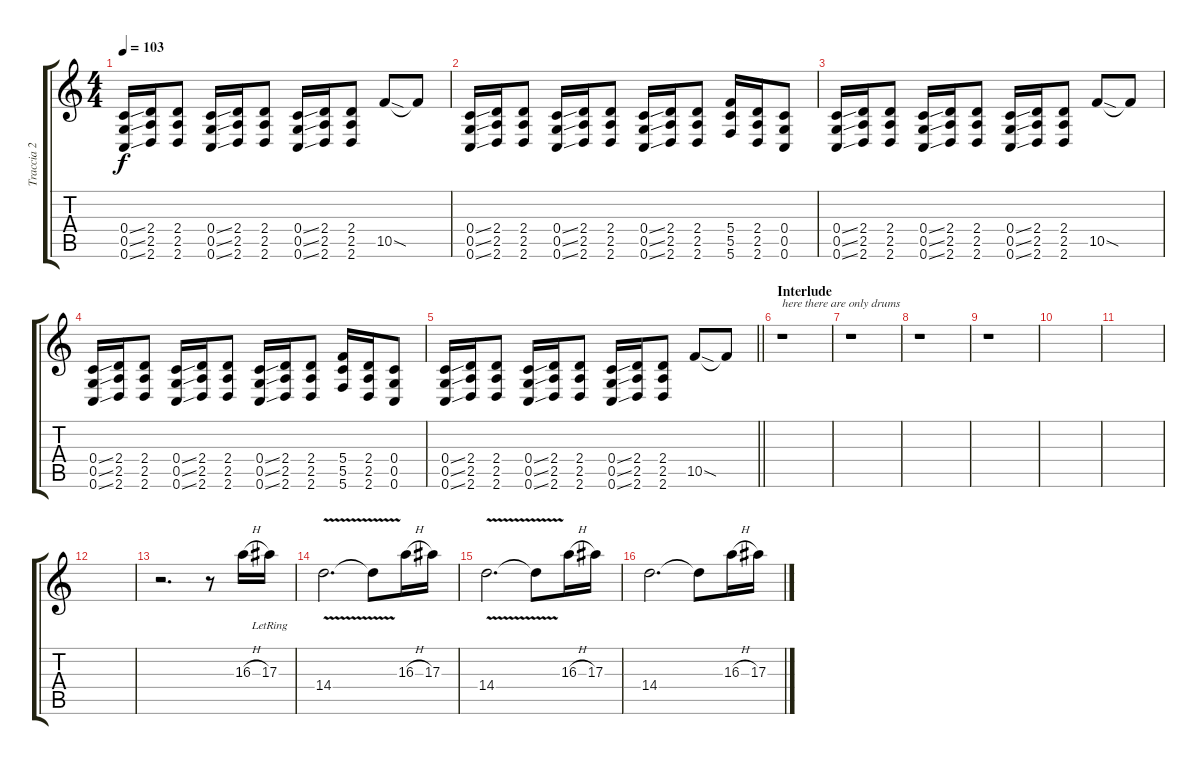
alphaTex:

\track ("Traccia 2" "Traccia 2") {instrument distortionguitar}
\staff {score tabs}
\tuning (D4 A3 F3 C3 G2 C2) {hide}
\ts (4 4)
\tempo 103
\clef g2
\ks c
(0.4{ss} 0.5{ss} 0.6{ss}).16{dy f} (2.4 2.5 2.6).16 (2.4 2.5 2.6).8 (0.4{ss} 0.5{ss} 0.6{ss}).16 (2.4 2.5 2.6).16 (2.4 2.5 2.6).8 (0.4{ss} 0.5{ss} 0.6{ss}).16 (2.4 2.5 2.6).16 (2.4 2.5 2.6).8 10.5{sod}.8 10.5{t}.8 |
(0.4{ss} 0.5{ss} 0.6{ss}).16 (2.4 2.5 2.6).16 (2.4 2.5 2.6).8 (0.4{ss} 0.5{ss} 0.6{ss}).16 (2.4 2.5 2.6).16 (2.4 2.5 2.6).8 (0.4{ss} 0.5{ss} 0.6{ss}).16 (2.4 2.5 2.6).16 (2.4 2.5 2.6).8 (5.4 5.5 5.6).16 (2.4 2.5 2.6).16 (0.4 0.5 0.6).8 |
(0.4{ss} 0.5{ss} 0.6{ss}).16 (2.4 2.5 2.6).16 (2.4 2.5 2.6).8 (0.4{ss} 0.5{ss} 0.6{ss}).16 (2.4 2.5 2.6).16 (2.4 2.5 2.6).8 (0.4{ss} 0.5{ss} 0.6{ss}).16 (2.4 2.5 2.6).16 (2.4 2.5 2.6).8 10.5{sod}.8 10.5{t}.8 |
(0.4{ss} 0.5{ss} 0.6{ss}).16 (2.4 2.5 2.6).16 (2.4 2.5 2.6).8 (0.4{ss} 0.5{ss} 0.6{ss}).16 (2.4 2.5 2.6).16 (2.4 2.5 2.6).8 (0.4{ss} 0.5{ss} 0.6{ss}).16 (2.4 2.5 2.6).16 (2.4 2.5 2.6).8 (5.4 5.5 5.6).16 (2.4 2.5 2.6).16 (0.4 0.5 0.6).8 |
\barLineRight lightlight
(0.4{ss} 0.5{ss} 0.6{ss}).16 (2.4 2.5 2.6).16 (2.4 2.5 2.6).8 (0.4{ss} 0.5{ss} 0.6{ss}).16 (2.4 2.5 2.6).16 (2.4 2.5 2.6).8 (0.4{ss} 0.5{ss} 0.6{ss}).16 (2.4 2.5 2.6).16 (2.4 2.5 2.6).8 10.5{sod}.8 10.5{t}.8 |
\section ("" "Interlude ")
r.1{txt "here there are only drums"} |
r.1 |
r.1 |
r.1 |
|
|
|
r.2{d} r.8 16.3{h}.16 17.3{lr}.16 |
14.4{v}.2{d} 14.4{t}.8 16.3{h}.16 17.3.16 |
14.4{v}.2{d} 14.4{t}.8 16.3{h}.16 17.3.16 |
14.4.2{d} 14.4{t}.8 16.3{h}.16 17.3.16
